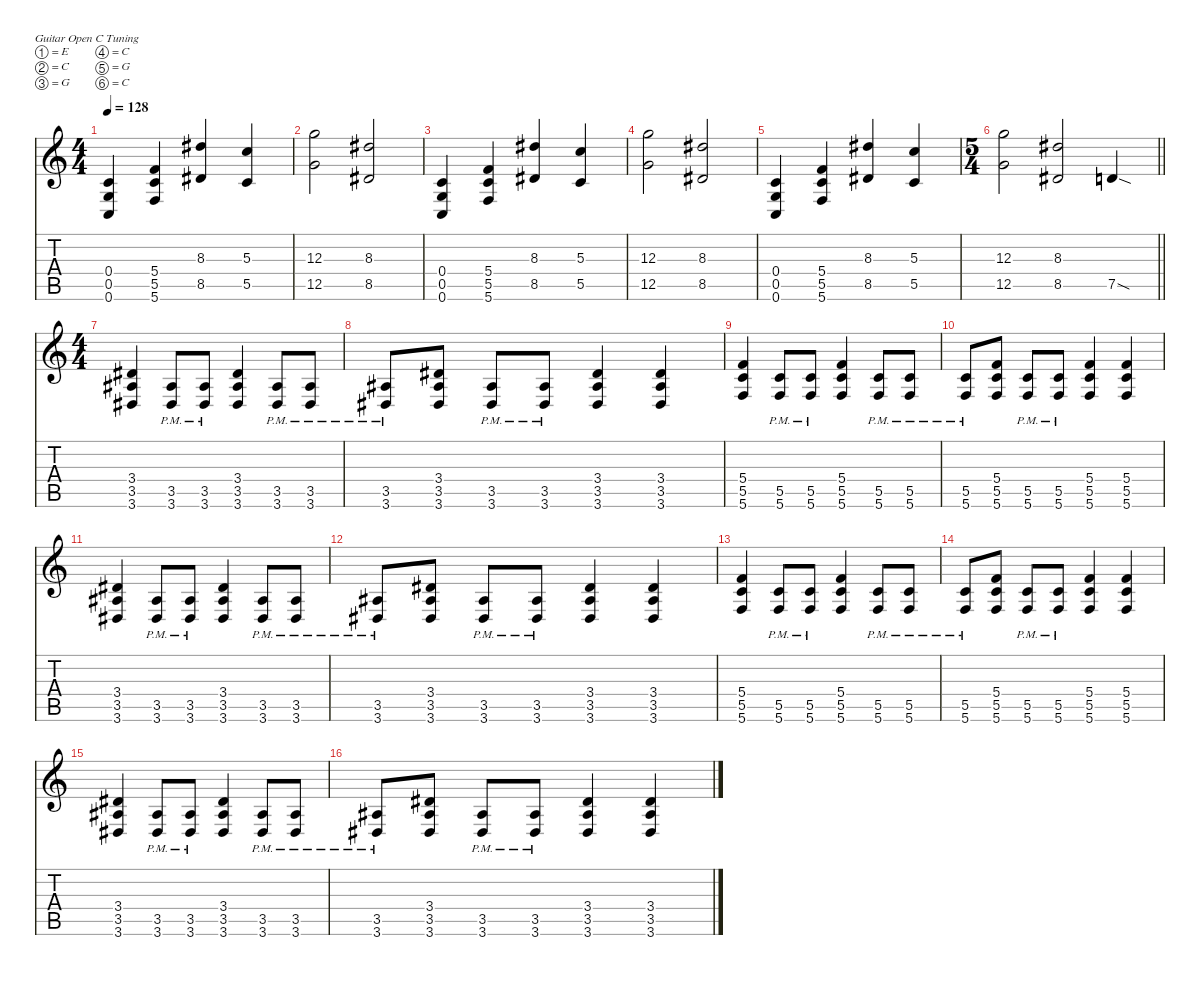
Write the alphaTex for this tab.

\defaultSystemsLayout 4
\hideDynamics
\bracketExtendMode nobrackets
\singleTrackTrackNamePolicy hidden
\multiTrackTrackNamePolicy hidden
\otherSystemsTrackNameOrientation horizontal
\track ("Devin Townsend" "dist.guit.") {instrument distortionguitar}
\staff {score tabs}
\tuning (E4 C4 G3 C3 G2 C2)
\ts (4 4)
\tempo 128
\clef g2
\ks c
(0.4 0.5 0.6).4{dy f beam Up} (5.4 5.5 5.6).4{beam Up} (8.3{acc #} 8.5{acc #}).4{beam Up} (5.3 5.5).4{beam Up} |
(12.3 12.5).2{beam Down} (8.3{acc #} 8.5{acc #}).2{beam Up} |
(0.4 0.5 0.6).4{beam Up} (5.4 5.5 5.6).4{beam Up} (8.3{acc #} 8.5{acc #}).4{beam Up} (5.3 5.5).4{beam Up} |
(12.3 12.5).2{beam Down} (8.3{acc #} 8.5{acc #}).2{beam Up} |
(0.4 0.5 0.6).4{beam Up} (5.4 5.5 5.6).4{beam Up} (8.3{acc #} 8.5{acc #}).4{beam Up} (5.3 5.5).4{beam Up} |
\ts (5 4)
\beaming (8 6 4)
\barLineRight lightlight
(12.3 12.5).2{beam Down} (8.3{acc #} 8.5{acc #}).2{beam Up} 7.5{sod}.4{beam Up} |
\ts (4 4)
\beaming (8 2 2 2 2)
(3.4{acc #} 3.5{acc #} 3.6{acc #}).4{beam Up} (3.5{pm acc #} 3.6{pm acc #}).8{beam Up} (3.5{pm acc #} 3.6{pm acc #}).8{beam Up} (3.4{acc #} 3.5{acc #} 3.6{acc #}).4{beam Up} (3.5{pm acc #} 3.6{pm acc #}).8{beam Up} (3.5{pm acc #} 3.6{pm acc #}).8{beam Up} |
(3.5{pm acc #} 3.6{pm acc #}).8{beam Up} (3.4{acc #} 3.5{acc #} 3.6{acc #}).8{beam Up} (3.5{pm acc #} 3.6{pm acc #}).8{beam Up} (3.5{pm acc #} 3.6{pm acc #}).8{beam Up} (3.4{acc #} 3.5{acc #} 3.6{acc #}).4{beam Up} (3.4{acc #} 3.5{acc #} 3.6{acc #}).4{beam Up} |
(5.4 5.5 5.6).4{beam Up} (5.5{pm} 5.6{pm}).8{beam Up} (5.5{pm} 5.6{pm}).8{beam Up} (5.4 5.5 5.6).4{beam Up} (5.5{pm} 5.6{pm}).8{beam Up} (5.5{pm} 5.6{pm}).8{beam Up} |
(5.5{pm} 5.6{pm}).8{beam Up} (5.4 5.5 5.6).8{beam Up} (5.5{pm} 5.6{pm}).8{beam Up} (5.5{pm} 5.6{pm}).8{beam Up} (5.4 5.5 5.6).4{beam Up} (5.4 5.5 5.6).4{beam Up} |
(3.4{acc #} 3.5{acc #} 3.6{acc #}).4{beam Up} (3.5{pm acc #} 3.6{pm acc #}).8{beam Up} (3.5{pm acc #} 3.6{pm acc #}).8{beam Up} (3.4{acc #} 3.5{acc #} 3.6{acc #}).4{beam Up} (3.5{pm acc #} 3.6{pm acc #}).8{beam Up} (3.5{pm acc #} 3.6{pm acc #}).8{beam Up} |
(3.5{pm acc #} 3.6{pm acc #}).8{beam Up} (3.4{acc #} 3.5{acc #} 3.6{acc #}).8{beam Up} (3.5{pm acc #} 3.6{pm acc #}).8{beam Up} (3.5{pm acc #} 3.6{pm acc #}).8{beam Up} (3.4{acc #} 3.5{acc #} 3.6{acc #}).4{beam Up} (3.4{acc #} 3.5{acc #} 3.6{acc #}).4{beam Up} |
(5.4 5.5 5.6).4{beam Up} (5.5{pm} 5.6{pm}).8{beam Up} (5.5{pm} 5.6{pm}).8{beam Up} (5.4 5.5 5.6).4{beam Up} (5.5{pm} 5.6{pm}).8{beam Up} (5.5{pm} 5.6{pm}).8{beam Up} |
(5.5{pm} 5.6{pm}).8{beam Up} (5.4 5.5 5.6).8{beam Up} (5.5{pm} 5.6{pm}).8{beam Up} (5.5{pm} 5.6{pm}).8{beam Up} (5.4 5.5 5.6).4{beam Up} (5.4 5.5 5.6).4{beam Up} |
(3.4{acc #} 3.5{acc #} 3.6{acc #}).4{beam Up} (3.5{pm acc #} 3.6{pm acc #}).8{beam Up} (3.5{pm acc #} 3.6{pm acc #}).8{beam Up} (3.4{acc #} 3.5{acc #} 3.6{acc #}).4{beam Up} (3.5{pm acc #} 3.6{pm acc #}).8{beam Up} (3.5{pm acc #} 3.6{pm acc #}).8{beam Up} |
(3.5{pm acc #} 3.6{pm acc #}).8{beam Up} (3.4{acc #} 3.5{acc #} 3.6{acc #}).8{beam Up} (3.5{pm acc #} 3.6{pm acc #}).8{beam Up} (3.5{pm acc #} 3.6{pm acc #}).8{beam Up} (3.4{acc #} 3.5{acc #} 3.6{acc #}).4{beam Up} (3.4{acc #} 3.5{acc #} 3.6{acc #}).4{beam Up}
